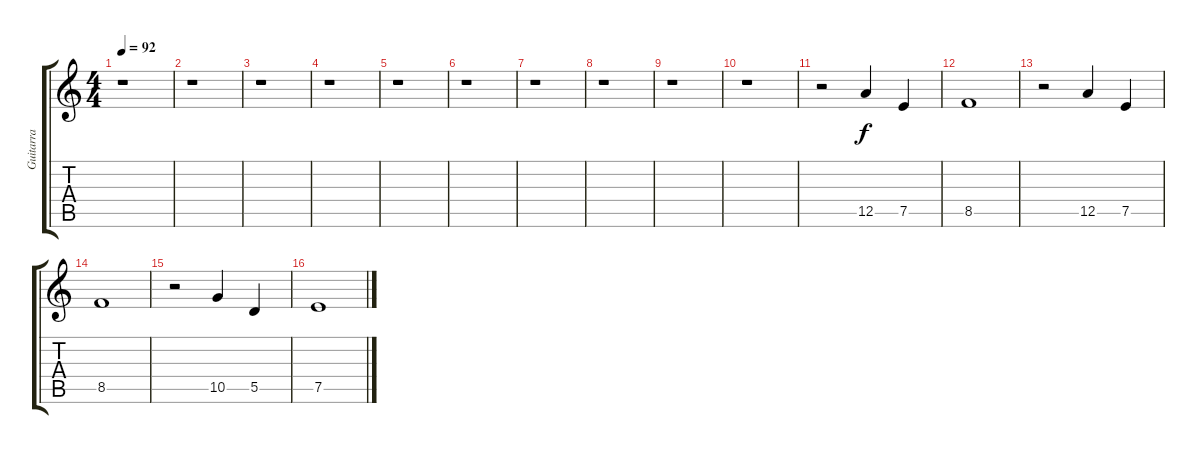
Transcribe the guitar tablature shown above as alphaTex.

\track ("Guitarra" "Guitarra") {instrument overdrivenguitar}
\staff {score tabs}
\tuning (E4 B3 G3 D3 A2 E2) {hide}
\ts (4 4)
\tempo 92
\clef g2
\ks c
r.1{dy f} |
r.1 |
r.1 |
r.1 |
r.1 |
r.1 |
r.1 |
r.1 |
r.1 |
r.1 |
r.2 12.5.4 7.5.4 |
8.5.1 |
r.2 12.5.4 7.5.4 |
8.5.1 |
r.2 10.5.4 5.5.4 |
7.5.1
